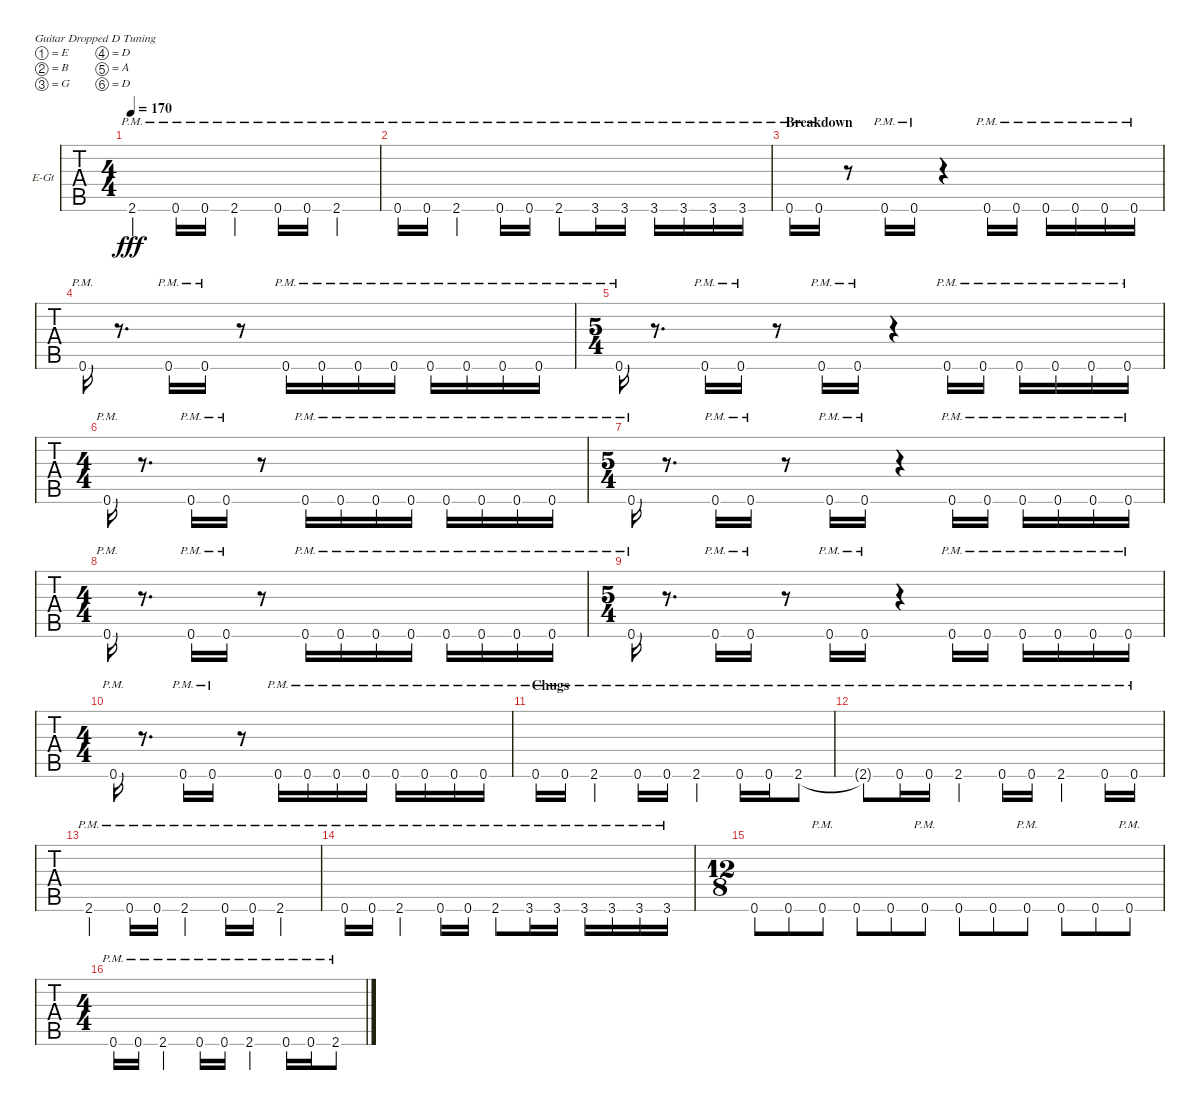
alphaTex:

\defaultSystemsLayout 4
\bracketExtendMode groupsimilarinstruments
\firstSystemTrackNameOrientation horizontal
\otherSystemsTrackNameOrientation horizontal
\track ("Willie Adler" "E-Gt") {instrument distortionguitar}
\staff {tabs}
\tuning (E4 B3 G3 D3 A2 D2)
\ts (4 4)
\tempo 170
\clef g2
\ks c
2.6{pm}.4{dy fff} 0.6{pm}.16 0.6{pm}.16 2.6{pm}.4 0.6{pm}.16 0.6{pm}.16 2.6{pm}.4 |
0.6{pm}.16 0.6{pm}.16 2.6{pm}.4 0.6{pm}.16 0.6{pm}.16 2.6{pm}.8 3.6{pm}.16 3.6{pm}.16 3.6{pm}.16 3.6{pm}.16 3.6{pm}.16 3.6{pm}.16 |
\section ("" "Breakdown")
0.6{pm}.16 0.6{pm}.16 r.8 0.6{pm}.16 0.6{pm}.16 r.4 0.6{pm}.16 0.6{pm}.16 0.6{pm}.16 0.6{pm}.16 0.6{pm}.16 0.6{pm}.16 |
0.6{pm}.16 r.8{d} 0.6{pm}.16 0.6{pm}.16 r.8 0.6{pm}.16 0.6{pm}.16 0.6{pm}.16 0.6{pm}.16 0.6{pm}.16 0.6{pm}.16 0.6{pm}.16 0.6{pm}.16 |
\ts (5 4)
0.6{pm}.16 r.8{d} 0.6{pm}.16 0.6{pm}.16 r.8 0.6{pm}.16 0.6{pm}.16 r.4 0.6{pm}.16 0.6{pm}.16 0.6{pm}.16 0.6{pm}.16 0.6{pm}.16 0.6{pm}.16 |
\ts (4 4)
0.6{pm}.16 r.8{d} 0.6{pm}.16 0.6{pm}.16 r.8 0.6{pm}.16 0.6{pm}.16 0.6{pm}.16 0.6{pm}.16 0.6{pm}.16 0.6{pm}.16 0.6{pm}.16 0.6{pm}.16 |
\ts (5 4)
0.6{pm}.16 r.8{d} 0.6{pm}.16 0.6{pm}.16 r.8 0.6{pm}.16 0.6{pm}.16 r.4 0.6{pm}.16 0.6{pm}.16 0.6{pm}.16 0.6{pm}.16 0.6{pm}.16 0.6{pm}.16 |
\ts (4 4)
0.6{pm}.16 r.8{d} 0.6{pm}.16 0.6{pm}.16 r.8 0.6{pm}.16 0.6{pm}.16 0.6{pm}.16 0.6{pm}.16 0.6{pm}.16 0.6{pm}.16 0.6{pm}.16 0.6{pm}.16 |
\ts (5 4)
0.6{pm}.16 r.8{d} 0.6{pm}.16 0.6{pm}.16 r.8 0.6{pm}.16 0.6{pm}.16 r.4 0.6{pm}.16 0.6{pm}.16 0.6{pm}.16 0.6{pm}.16 0.6{pm}.16 0.6{pm}.16 |
\ts (4 4)
0.6{pm}.16 r.8{d} 0.6{pm}.16 0.6{pm}.16 r.8 0.6{pm}.16 0.6{pm}.16 0.6{pm}.16 0.6{pm}.16 0.6{pm}.16 0.6{pm}.16 0.6{pm}.16 0.6{pm}.16 |
\section ("" "Chugs")
0.6{pm}.16 0.6{pm}.16 2.6{pm}.4 0.6{pm}.16 0.6{pm}.16 2.6{pm}.4 0.6{pm}.16 0.6{pm}.16 2.6{pm}.8 |
2.6{pm t}.8 0.6{pm}.16 0.6{pm}.16 2.6{pm}.4 0.6{pm}.16 0.6{pm}.16 2.6{pm}.4 0.6{pm}.16 0.6{pm}.16 |
2.6{pm}.4 0.6{pm}.16 0.6{pm}.16 2.6{pm}.4 0.6{pm}.16 0.6{pm}.16 2.6{pm}.4 |
0.6{pm}.16 0.6{pm}.16 2.6{pm}.4 0.6{pm}.16 0.6{pm}.16 2.6{pm}.8 3.6{pm}.16 3.6{pm}.16 3.6{pm}.16 3.6{pm}.16 3.6{pm}.16 3.6{pm}.16 |
\ts (12 8)
0.6.8 0.6.8 0.6{pm}.8 0.6.8 0.6.8 0.6{pm}.8 0.6.8 0.6.8 0.6{pm}.8 0.6.8 0.6.8 0.6{pm}.8 |
\ts (4 4)
0.6{pm}.16 0.6{pm}.16 2.6{pm}.4 0.6{pm}.16 0.6{pm}.16 2.6{pm}.4 0.6{pm}.16 0.6{pm}.16 2.6{pm}.8
